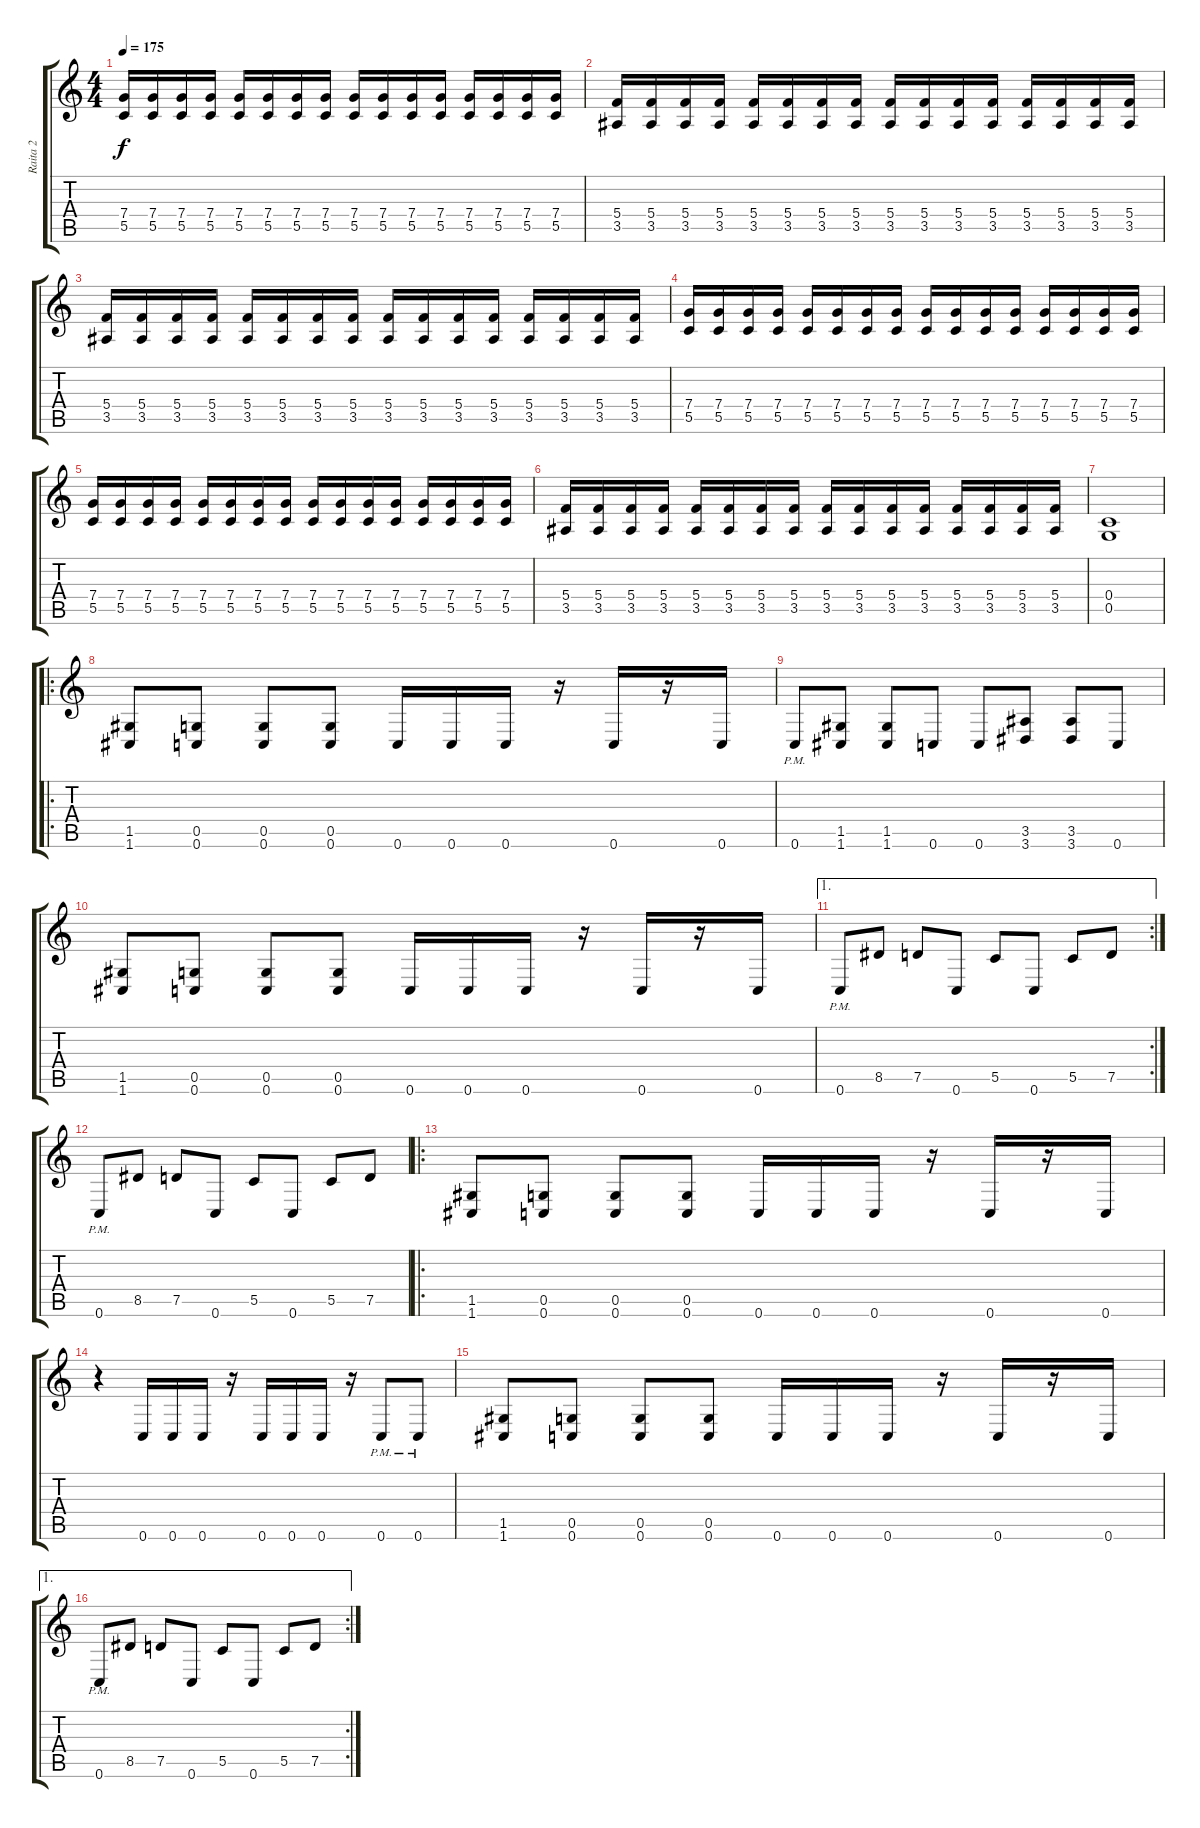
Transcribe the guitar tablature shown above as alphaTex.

\track ("Raita 2" "Raita 2") {instrument distortionguitar}
\staff {score tabs}
\tuning (E4 C4 G3 C3 G2 C2) {hide}
\ts (4 4)
\tempo 175
\clef g2
\ks c
(7.4 5.5).16{dy f} (7.4 5.5).16 (7.4 5.5).16 (7.4 5.5).16 (7.4 5.5).16 (7.4 5.5).16 (7.4 5.5).16 (7.4 5.5).16 (7.4 5.5).16 (7.4 5.5).16 (7.4 5.5).16 (7.4 5.5).16 (7.4 5.5).16 (7.4 5.5).16 (7.4 5.5).16 (7.4 5.5).16 |
(5.4 3.5).16 (5.4 3.5).16 (5.4 3.5).16 (5.4 3.5).16 (5.4 3.5).16 (5.4 3.5).16 (5.4 3.5).16 (5.4 3.5).16 (5.4 3.5).16 (5.4 3.5).16 (5.4 3.5).16 (5.4 3.5).16 (5.4 3.5).16 (5.4 3.5).16 (5.4 3.5).16 (5.4 3.5).16 |
(5.4 3.5).16 (5.4 3.5).16 (5.4 3.5).16 (5.4 3.5).16 (5.4 3.5).16 (5.4 3.5).16 (5.4 3.5).16 (5.4 3.5).16 (5.4 3.5).16 (5.4 3.5).16 (5.4 3.5).16 (5.4 3.5).16 (5.4 3.5).16 (5.4 3.5).16 (5.4 3.5).16 (5.4 3.5).16 |
(7.4 5.5).16 (7.4 5.5).16 (7.4 5.5).16 (7.4 5.5).16 (7.4 5.5).16 (7.4 5.5).16 (7.4 5.5).16 (7.4 5.5).16 (7.4 5.5).16 (7.4 5.5).16 (7.4 5.5).16 (7.4 5.5).16 (7.4 5.5).16 (7.4 5.5).16 (7.4 5.5).16 (7.4 5.5).16 |
(7.4 5.5).16 (7.4 5.5).16 (7.4 5.5).16 (7.4 5.5).16 (7.4 5.5).16 (7.4 5.5).16 (7.4 5.5).16 (7.4 5.5).16 (7.4 5.5).16 (7.4 5.5).16 (7.4 5.5).16 (7.4 5.5).16 (7.4 5.5).16 (7.4 5.5).16 (7.4 5.5).16 (7.4 5.5).16 |
(5.4 3.5).16 (5.4 3.5).16 (5.4 3.5).16 (5.4 3.5).16 (5.4 3.5).16 (5.4 3.5).16 (5.4 3.5).16 (5.4 3.5).16 (5.4 3.5).16 (5.4 3.5).16 (5.4 3.5).16 (5.4 3.5).16 (5.4 3.5).16 (5.4 3.5).16 (5.4 3.5).16 (5.4 3.5).16 |
(0.4 0.5).1 |
\ro
(1.5 1.6).8 (0.5 0.6).8 (0.5 0.6).8 (0.5 0.6).8 0.6.16 0.6.16 0.6.16 r.16 0.6.16 r.16 0.6.16 |
0.6{pm}.8 (1.5 1.6).8 (1.5 1.6).8 0.6.8 0.6.8 (3.5 3.6).8 (3.5 3.6).8 0.6.8 |
(1.5 1.6).8 (0.5 0.6).8 (0.5 0.6).8 (0.5 0.6).8 0.6.16 0.6.16 0.6.16 r.16 0.6.16 r.16 0.6.16 |
\ae 1
\rc 2
0.6{pm}.8 8.5.8 7.5.8 0.6.8 5.5.8 0.6.8 5.5.8 7.5.8 |
0.6{pm}.8 8.5.8 7.5.8 0.6.8 5.5.8 0.6.8 5.5.8 7.5.8 |
\ro
(1.5 1.6).8 (0.5 0.6).8 (0.5 0.6).8 (0.5 0.6).8 0.6.16 0.6.16 0.6.16 r.16 0.6.16 r.16 0.6.16 |
r.4 0.6.16 0.6.16 0.6.16 r.16 0.6.16 0.6.16 0.6.16 r.16 0.6{pm}.8 0.6{pm}.8 |
(1.5 1.6).8 (0.5 0.6).8 (0.5 0.6).8 (0.5 0.6).8 0.6.16 0.6.16 0.6.16 r.16 0.6.16 r.16 0.6.16 |
\ae 1
\rc 2
0.6{pm}.8 8.5.8 7.5.8 0.6.8 5.5.8 0.6.8 5.5.8 7.5.8
